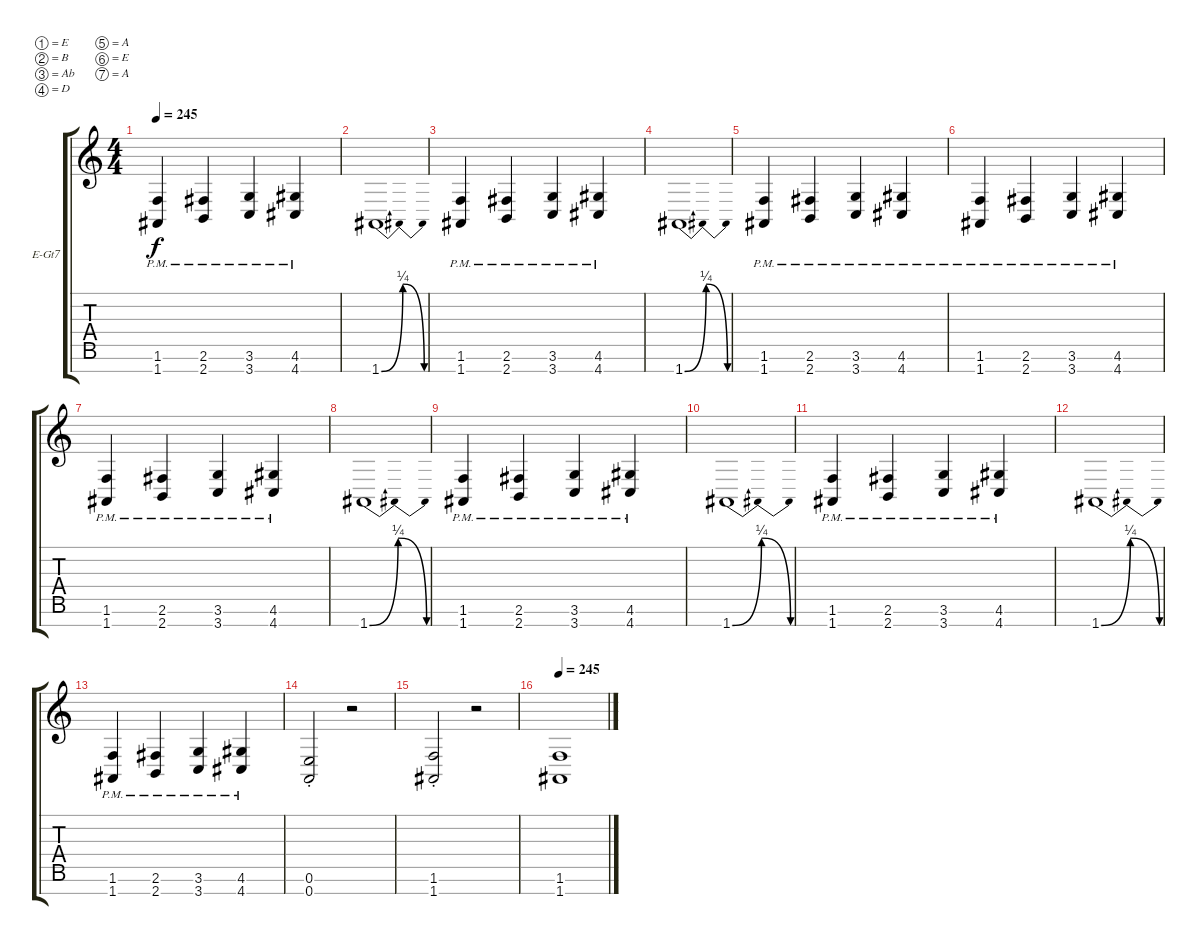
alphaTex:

\bracketExtendMode groupsimilarinstruments
\firstSystemTrackNameOrientation horizontal
\otherSystemsTrackNameOrientation horizontal
\track ("Rhythm" "E-Gt7") {instrument overdrivenguitar}
\staff {score tabs}
\tuning (E4 B3 Ab3 D3 A2 E2 A1)
\ts (4 4)
\tempo 245
\clef g2
\ks c
(1.6{pm} 1.7{pm}).4{dy f} (2.6{pm} 2.7{pm}).4 (3.6{pm} 3.7{pm}).4 (4.6{pm} 4.7{pm}).4 |
1.7{be (bendrelease 0 0 37.199999999999996 1 52.199999999999996 1 59.4 0)}.1 |
(1.6{pm} 1.7{pm}).4 (2.6{pm} 2.7{pm}).4 (3.6{pm} 3.7{pm}).4 (4.6{pm} 4.7{pm}).4 |
1.7{be (bendrelease 0 0 37.199999999999996 1 52.199999999999996 1 59.4 0)}.1 |
(1.6{pm} 1.7{pm}).4 (2.6{pm} 2.7{pm}).4 (3.6{pm} 3.7{pm}).4 (4.6{pm} 4.7{pm}).4 |
(1.6{pm} 1.7{pm}).4 (2.6{pm} 2.7{pm}).4 (3.6{pm} 3.7{pm}).4 (4.6{pm} 4.7{pm}).4 |
(1.6{pm} 1.7{pm}).4 (2.6{pm} 2.7{pm}).4 (3.6{pm} 3.7{pm}).4 (4.6{pm} 4.7{pm}).4 |
1.7{be (bendrelease 0 0 37.199999999999996 1 52.199999999999996 1 59.4 0)}.1 |
(1.6{pm} 1.7{pm}).4 (2.6{pm} 2.7{pm}).4 (3.6{pm} 3.7{pm}).4 (4.6{pm} 4.7{pm}).4 |
1.7{be (bendrelease 0 0 37.199999999999996 1 52.199999999999996 1 59.4 0)}.1 |
(1.6{pm} 1.7{pm}).4 (2.6{pm} 2.7{pm}).4 (3.6{pm} 3.7{pm}).4 (4.6{pm} 4.7{pm}).4 |
1.7{be (bendrelease 0 0 37.199999999999996 1 52.199999999999996 1 59.4 0)}.1 |
(1.6{pm} 1.7{pm}).4 (2.6{pm} 2.7{pm}).4 (3.6{pm} 3.7{pm}).4 (4.6{pm} 4.7{pm}).4 |
(0.6{st} 0.7{st}).2 r.2 |
(1.6{st} 1.7{st}).2 r.2 |
\tempo 245
(1.6 1.7).1
